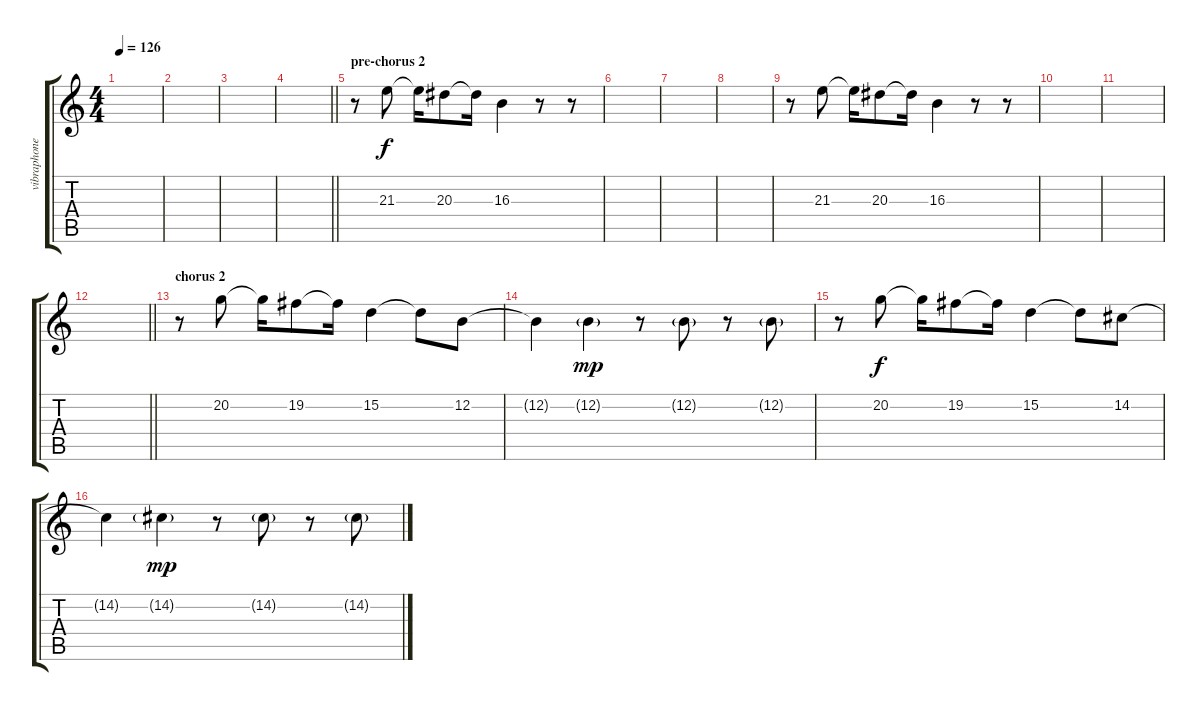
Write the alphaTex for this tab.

\track ("vibraphone" "vibraphone") {instrument vibraphone}
\staff {score tabs}
\tuning (E4 B3 G3 D3 A2 E2) {hide}
\ts (4 4)
\tempo 126
\clef g2
\ks c
|
|
|
\barLineRight lightlight
|
\section ("" "pre-chorus 2")
r.8 21.3.8{dy f} 21.3{t}.16 20.3.8 20.3{t}.16 16.3.4 r.8 r.8 |
|
|
|
r.8 21.3.8 21.3{t}.16 20.3.8 20.3{t}.16 16.3.4 r.8 r.8 |
|
|
\barLineRight lightlight
|
\section ("" "chorus 2")
r.8 20.2.8 20.2{t}.16 19.2.8 19.2{t}.16 15.2.4 15.2{t}.8 12.2.8 |
12.2{t}.4 12.2{g}.4{dy mp} r.8 12.2{g}.8 r.8 12.2{g}.8 |
r.8 20.2.8{dy f} 20.2{t}.16 19.2.8 19.2{t}.16 15.2.4 15.2{t}.8 14.2.8 |
14.2{t}.4 14.2{g}.4{dy mp} r.8 14.2{g}.8 r.8 14.2{g}.8
